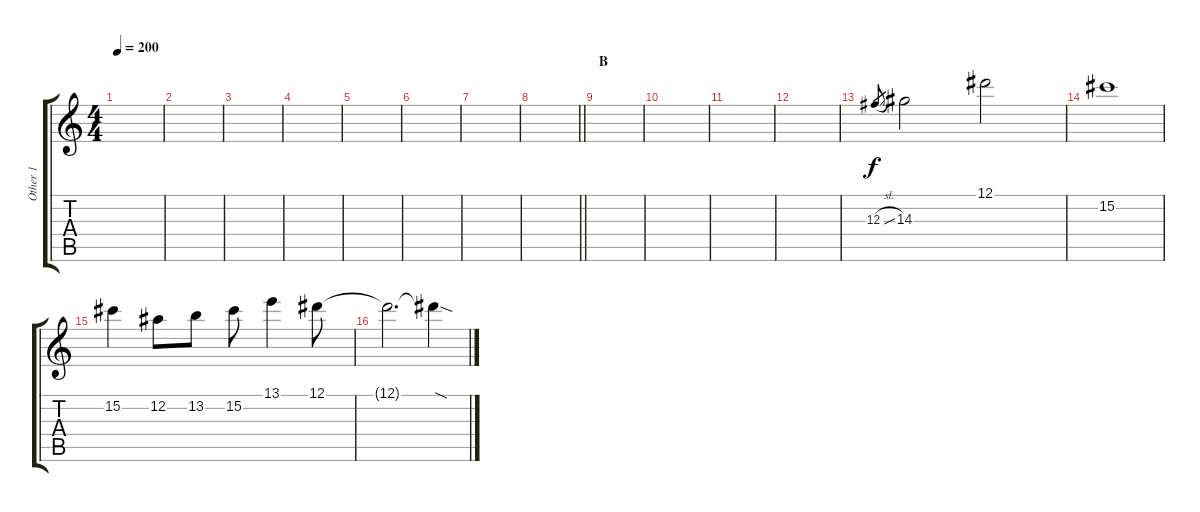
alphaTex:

\track ("Other 1" "Other 1") {instrument distortionguitar}
\staff {score tabs}
\tuning (Eb4 Bb3 Gb3 Db3 Ab2 Eb2) {hide}
\ts (4 4)
\tempo 200
\clef g2
\ks c
|
|
|
|
|
|
|
\barLineRight lightlight
|
\section ("" "B")
|
|
|
|
12.3{sl}.8{gr} 14.3.2 12.1.2 |
15.2.1 |
15.2.4 12.2.8 13.2.8 15.2.8 13.1.4 12.1.8 |
12.1{t}.2{d} 12.1{sod t}.4
